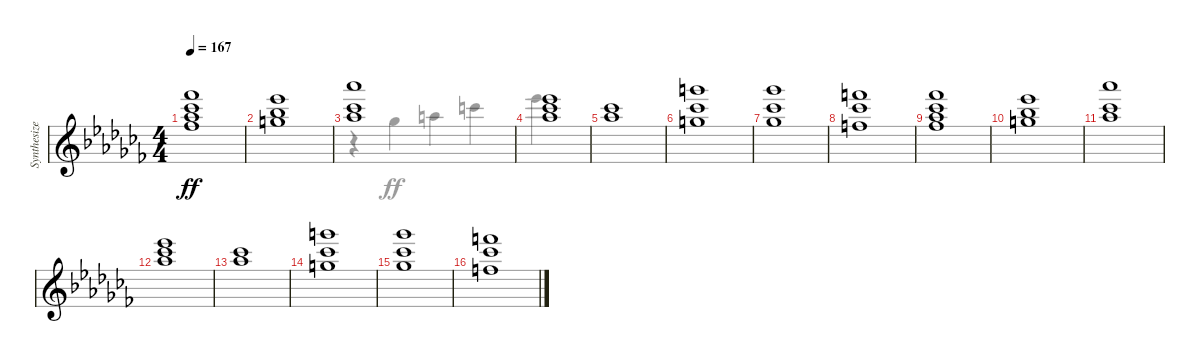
\track ("Synthesizer (Staff 1)" "Synthesize") {instrument pad3polysynth}
\staff {score}
\tuning (E4 B3 G3 D3 A2 E2 B1) {hide}
\voice
\ts (4 4)
\tempo 167
\clef g2
\ks abminor
(24.1 17.2 28.3 30.4).1{dy ff} |
(23.1 23.2 24.3).1 |
(28.1 21.2 28.3).1 |
(23.1 24.2 25.3).1 |
(16.1 24.2).1 |
(27.1 20.2 28.3).1 |
(26.1 19.2 28.3).1 |
(25.1 18.2 28.3).1 |
(24.1 17.2 28.3 30.4).1 |
(23.1 23.2 24.3).1 |
(28.1 21.2 28.3).1 |
(23.1 24.2 25.3).1 |
(16.1 24.2).1 |
(27.1 20.2 28.3).1 |
(26.1 19.2 28.3).1 |
(25.1 18.2 28.3).1
\voice
\clef g2
\ottava regular
\simile none
\ks abminor
|
|
r.4 14.1.4 17.1.4 20.1.4 |
23.1.4 |
|
|
|
|
|
|
|
|
|
|
|
